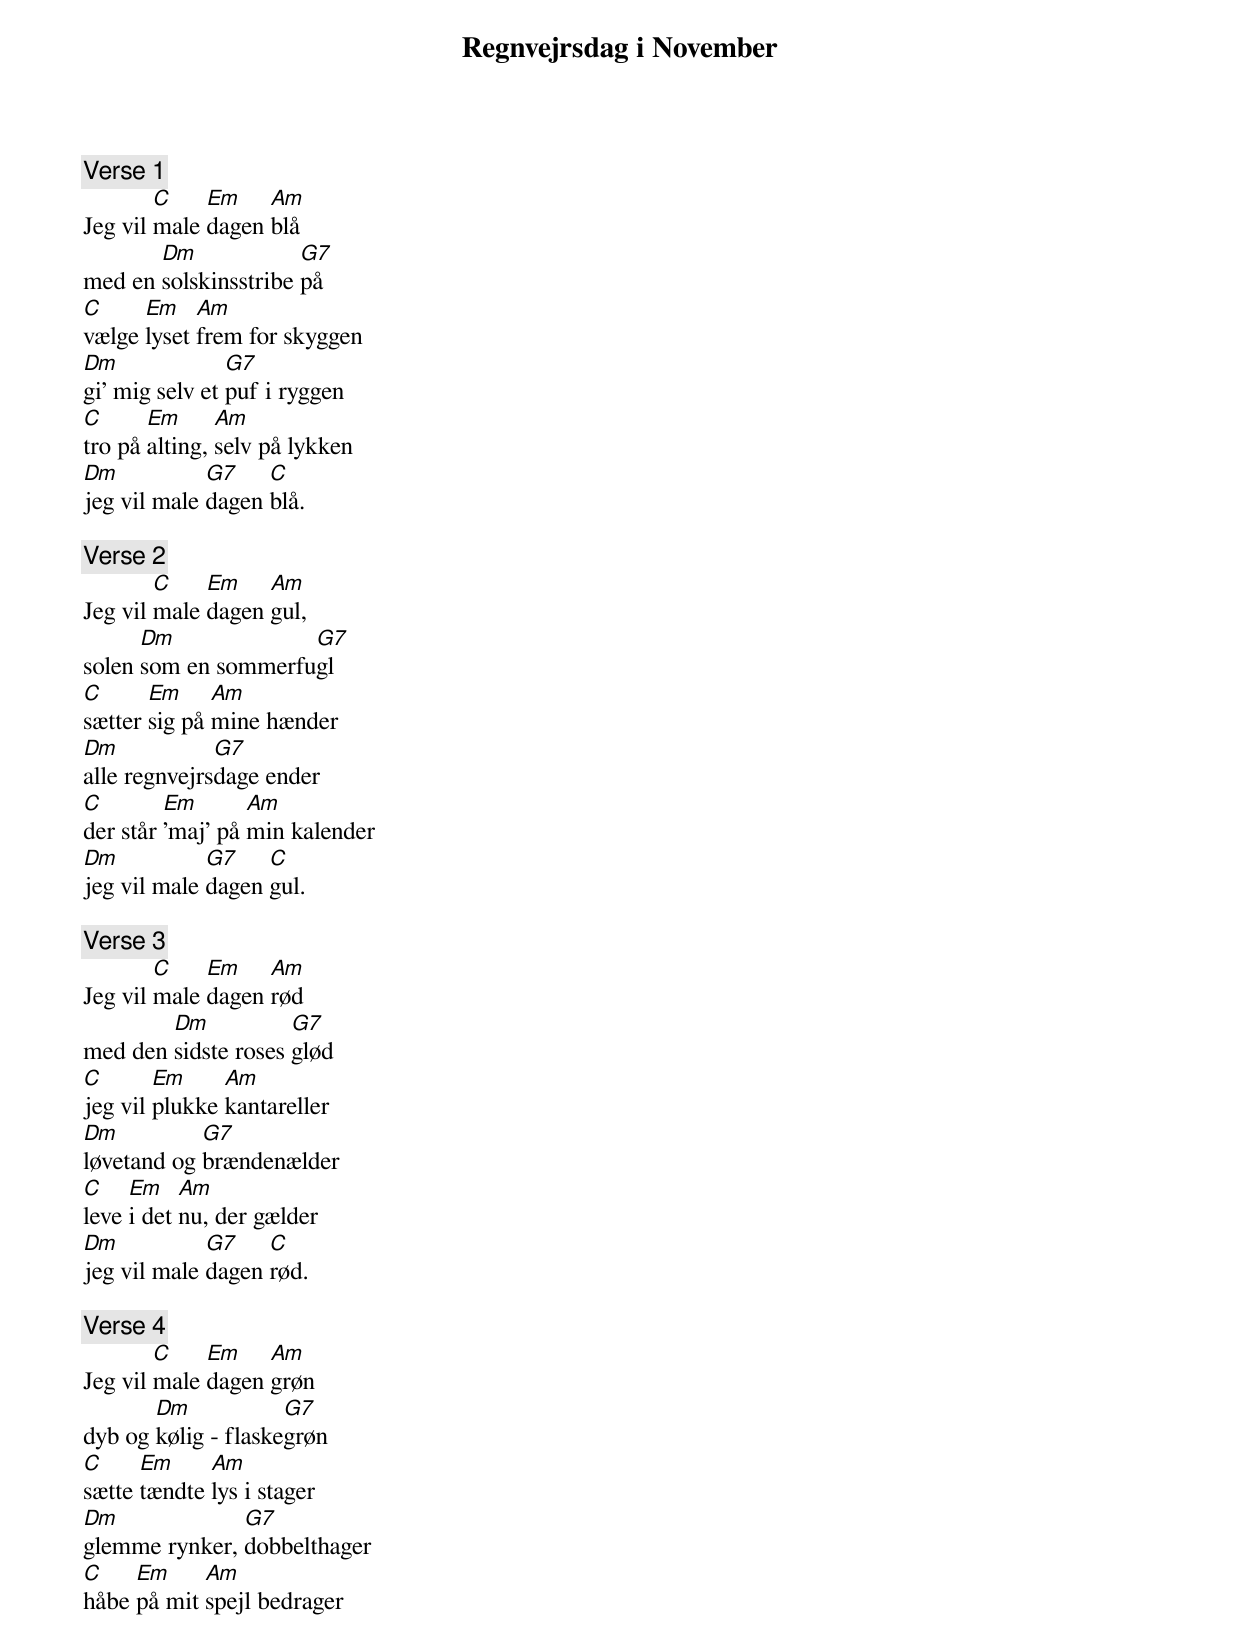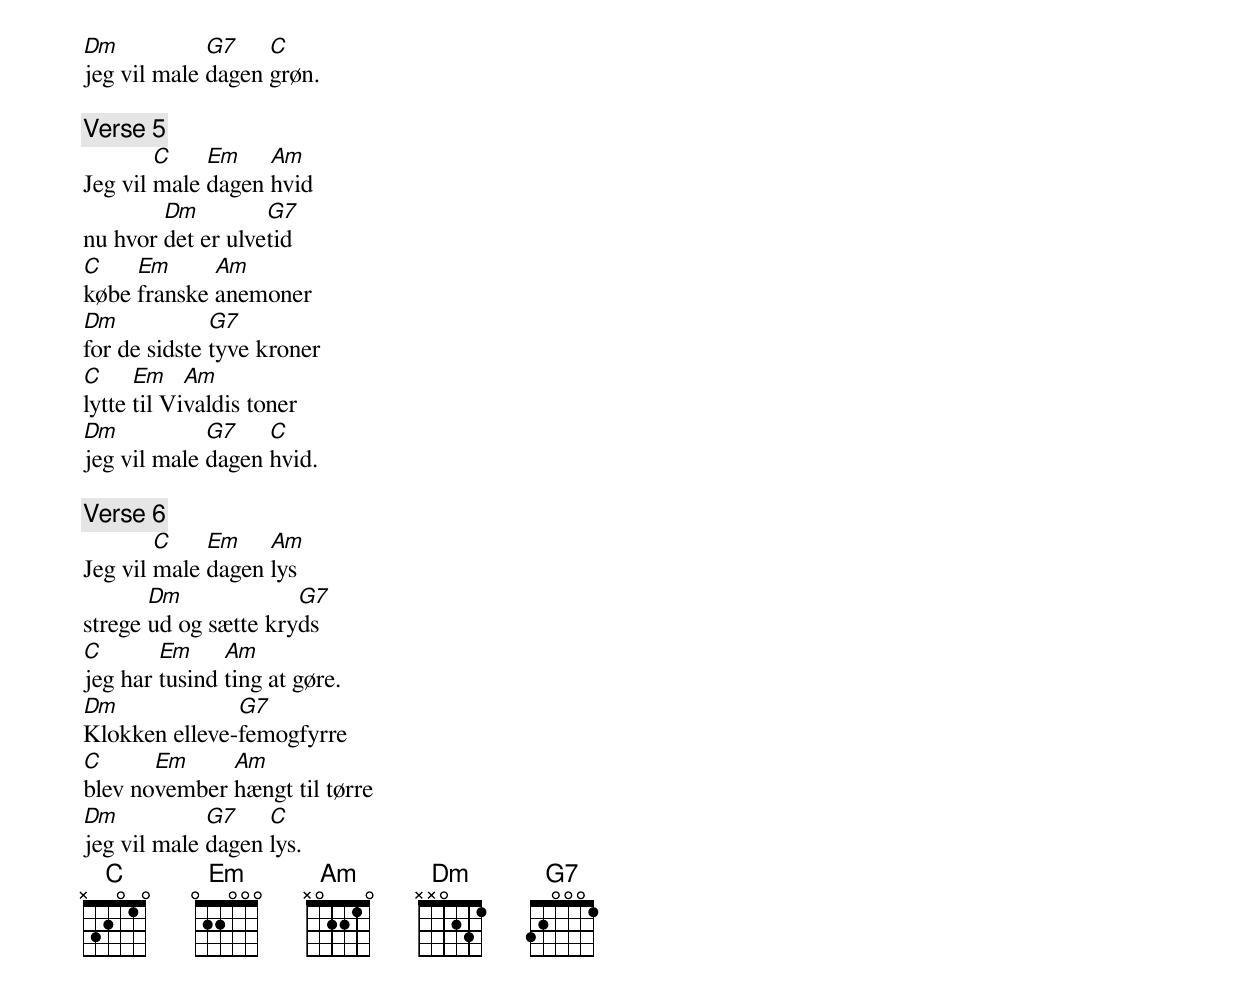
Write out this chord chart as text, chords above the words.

{title: Regnvejrsdag i November}
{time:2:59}
[Verse 1]
        C    Em    Am
Jeg vil male dagen blå
       Dm             G7
med en solskinsstribe på
C     Em    Am
vælge lyset frem for skyggen
Dm              G7
gi' mig selv et puf i ryggen
C      Em      Am
tro på alting, selv på lykken
Dm           G7    C
jeg vil male dagen blå.

[Verse 2]
        C    Em    Am
Jeg vil male dagen gul,
      Dm             G7
solen som en sommerfugl
C      Em     Am
sætter sig på mine hænder
Dm            G7
alle regnvejrsdage ender
C        Em       Am
der står 'maj' på min kalender
Dm           G7    C
jeg vil male dagen gul.

[Verse 3]
        C    Em    Am
Jeg vil male dagen rød
        Dm           G7
med den sidste roses glød
C       Em     Am
jeg vil plukke kantareller
Dm          G7
løvetand og brændenælder
C    Em    Am
leve i det nu, der gælder
Dm           G7    C
jeg vil male dagen rød.

[Verse 4]
        C    Em    Am
Jeg vil male dagen grøn
       Dm            G7
dyb og kølig - flaskegrøn
C     Em     Am
sætte tændte lys i stager
Dm             G7
glemme rynker, dobbelthager
C    Em     Am
håbe på mit spejl bedrager
Dm           G7    C
jeg vil male dagen grøn.

[Verse 5]
        C    Em    Am
Jeg vil male dagen hvid
        Dm         G7
nu hvor det er ulvetid
C    Em      Am
købe franske anemoner
Dm            G7
for de sidste tyve kroner
C     Em    Am
lytte til Vivaldis toner
Dm           G7    C
jeg vil male dagen hvid.

[Verse 6]
        C    Em    Am
Jeg vil male dagen lys
       Dm             G7
strege ud og sætte kryds
C       Em     Am
jeg har tusind ting at gøre.
Dm             G7
Klokken elleve-femogfyrre
C      Em     Am
blev november hængt til tørre
Dm           G7    C
jeg vil male dagen lys.
